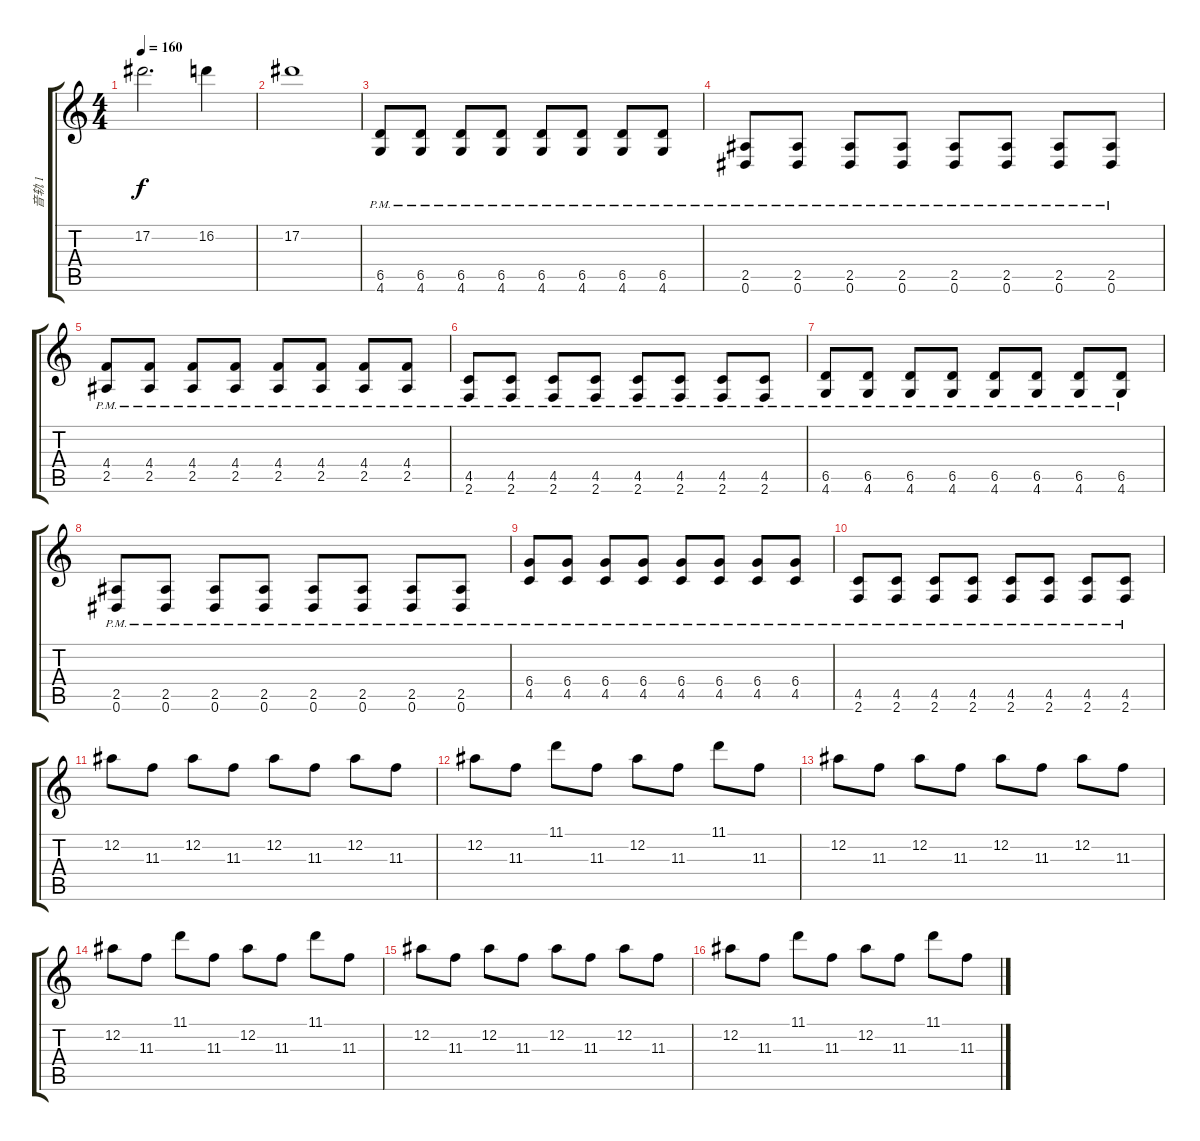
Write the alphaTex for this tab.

\track ("音轨 1" "音轨 1") {instrument distortionguitar}
\staff {score tabs}
\tuning (Eb4 Bb3 Gb3 Db3 Ab2 Eb2) {hide}
\ts (4 4)
\tempo 160
\clef g2
\ks c
17.2{t}.2{d dy f} 16.2.4 |
17.2.1 |
(6.5{pm} 4.6{pm}).8 (6.5{pm} 4.6{pm}).8 (6.5{pm} 4.6{pm}).8 (6.5{pm} 4.6{pm}).8 (6.5{pm} 4.6{pm}).8 (6.5{pm} 4.6{pm}).8 (6.5{pm} 4.6{pm}).8 (6.5{pm} 4.6{pm}).8 |
(2.5{pm} 0.6{pm}).8 (2.5{pm} 0.6{pm}).8 (2.5{pm} 0.6{pm}).8 (2.5{pm} 0.6{pm}).8 (2.5{pm} 0.6{pm}).8 (2.5{pm} 0.6{pm}).8 (2.5{pm} 0.6{pm}).8 (2.5{pm} 0.6{pm}).8 |
(4.4{pm} 2.5{pm}).8 (4.4{pm} 2.5{pm}).8 (4.4{pm} 2.5{pm}).8 (4.4{pm} 2.5{pm}).8 (4.4{pm} 2.5{pm}).8 (4.4{pm} 2.5{pm}).8 (4.4{pm} 2.5{pm}).8 (4.4{pm} 2.5{pm}).8 |
(4.5{pm} 2.6{pm}).8 (4.5{pm} 2.6{pm}).8 (4.5{pm} 2.6{pm}).8 (4.5{pm} 2.6{pm}).8 (4.5{pm} 2.6{pm}).8 (4.5{pm} 2.6{pm}).8 (4.5{pm} 2.6{pm}).8 (4.5{pm} 2.6{pm}).8 |
(6.5{pm} 4.6{pm}).8 (6.5{pm} 4.6{pm}).8 (6.5{pm} 4.6{pm}).8 (6.5{pm} 4.6{pm}).8 (6.5{pm} 4.6{pm}).8 (6.5{pm} 4.6{pm}).8 (6.5{pm} 4.6{pm}).8 (6.5{pm} 4.6{pm}).8 |
(2.5{pm} 0.6{pm}).8 (2.5{pm} 0.6{pm}).8 (2.5{pm} 0.6{pm}).8 (2.5{pm} 0.6{pm}).8 (2.5{pm} 0.6{pm}).8 (2.5{pm} 0.6{pm}).8 (2.5{pm} 0.6{pm}).8 (2.5{pm} 0.6{pm}).8 |
(6.4{pm} 4.5{pm}).8 (6.4{pm} 4.5{pm}).8 (6.4{pm} 4.5{pm}).8 (6.4{pm} 4.5{pm}).8 (6.4{pm} 4.5{pm}).8 (6.4{pm} 4.5{pm}).8 (6.4{pm} 4.5{pm}).8 (6.4{pm} 4.5{pm}).8 |
(4.5{pm} 2.6{pm}).8 (4.5{pm} 2.6{pm}).8 (4.5{pm} 2.6{pm}).8 (4.5{pm} 2.6{pm}).8 (4.5{pm} 2.6{pm}).8 (4.5{pm} 2.6{pm}).8 (4.5{pm} 2.6{pm}).8 (4.5{pm} 2.6{pm}).8 |
12.2.8 11.3.8 12.2.8 11.3.8 12.2.8 11.3.8 12.2.8 11.3.8 |
12.2.8 11.3.8 11.1.8 11.3.8 12.2.8 11.3.8 11.1.8 11.3.8 |
12.2.8 11.3.8 12.2.8 11.3.8 12.2.8 11.3.8 12.2.8 11.3.8 |
12.2.8 11.3.8 11.1.8 11.3.8 12.2.8 11.3.8 11.1.8 11.3.8 |
12.2.8 11.3.8 12.2.8 11.3.8 12.2.8 11.3.8 12.2.8 11.3.8 |
12.2.8 11.3.8 11.1.8 11.3.8 12.2.8 11.3.8 11.1.8 11.3.8
